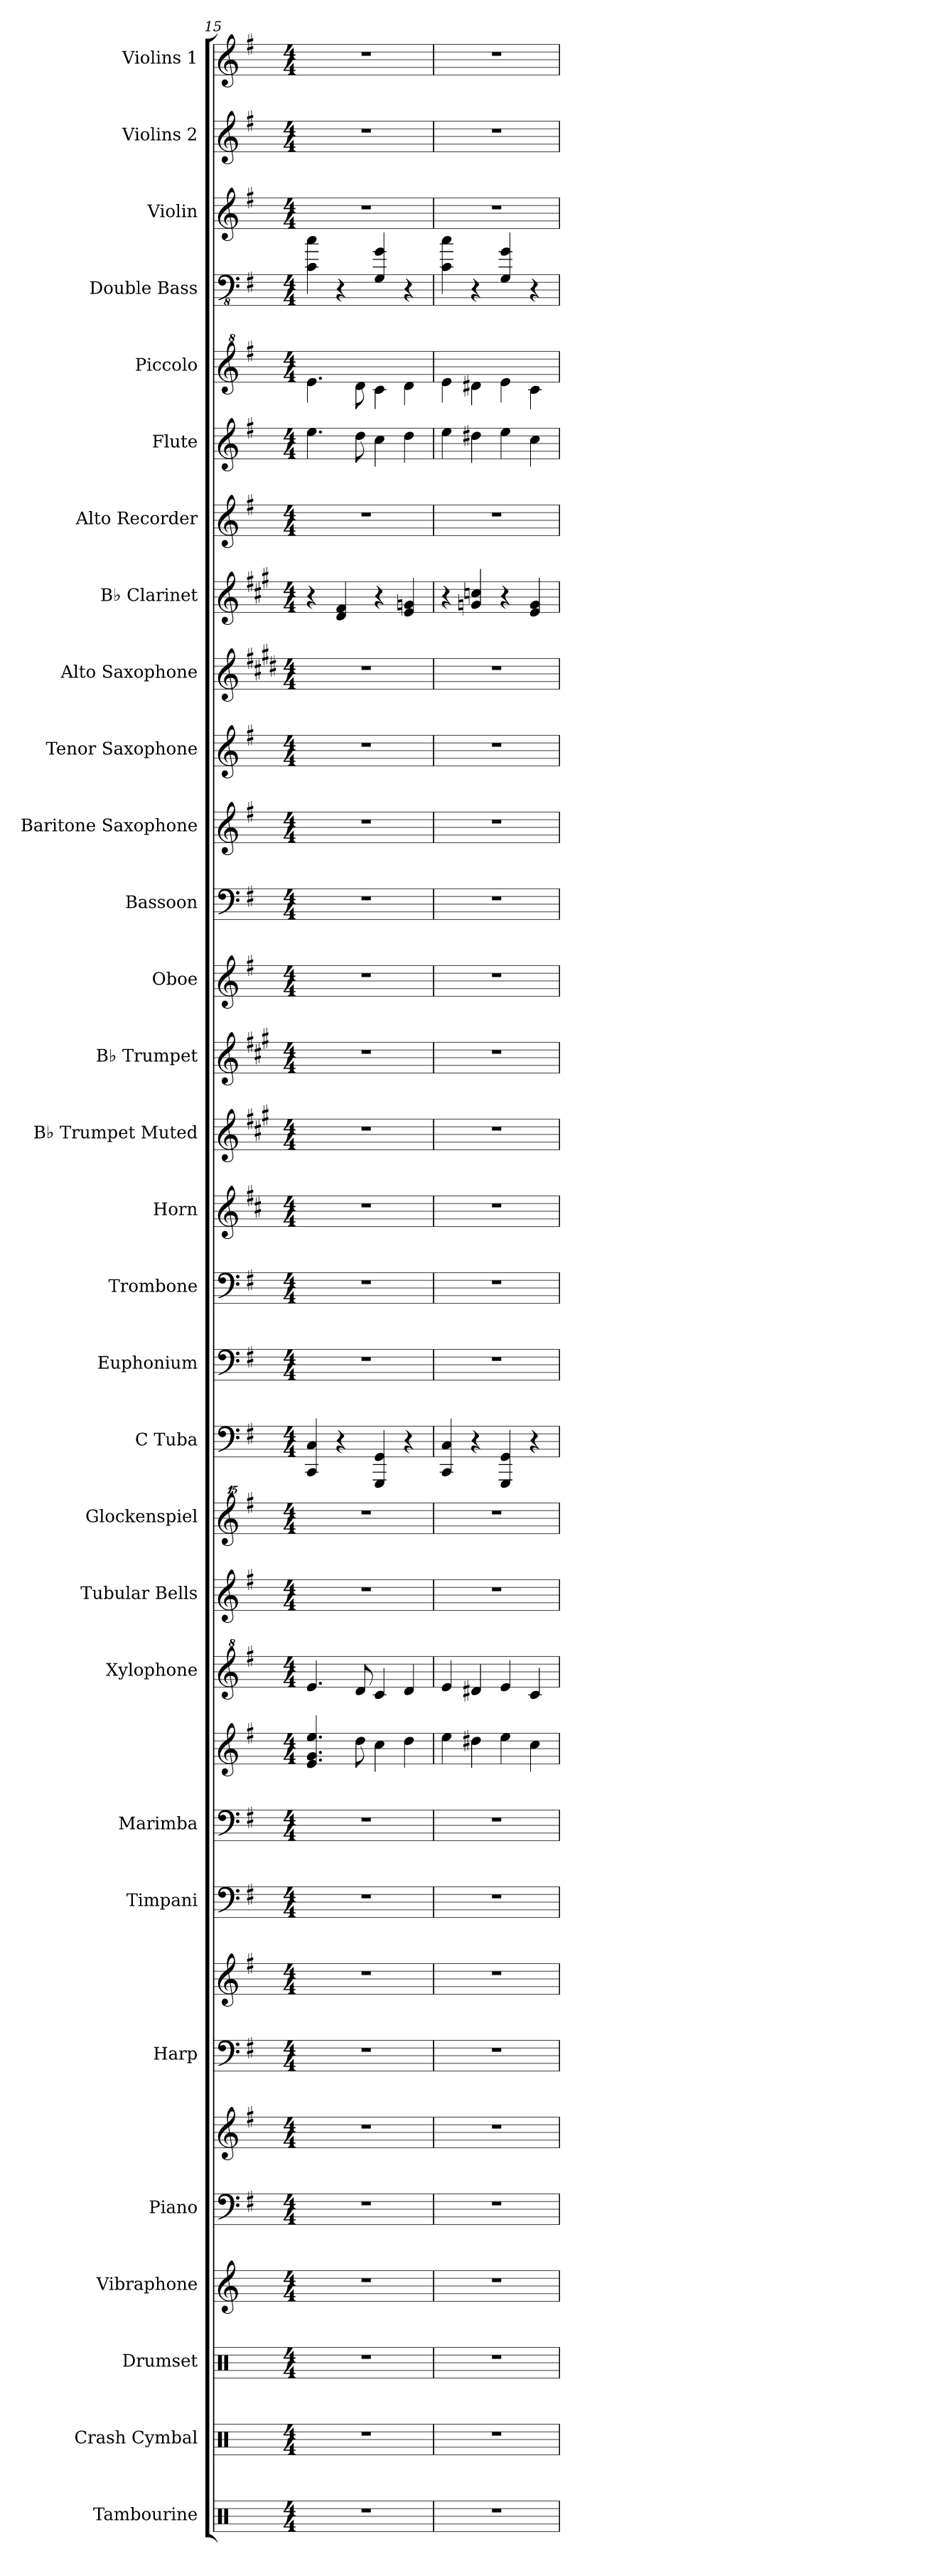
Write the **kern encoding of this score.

**kern	**kern	**kern	**kern	**kern	**kern	**kern	**kern	**kern	**kern	**kern	**kern	**kern	**kern	**kern	**kern	**kern	**kern	**kern	**kern	**kern	**kern	**kern	**kern	**kern	**kern	**kern	**kern	**kern	**kern	**kern	**kern	**kern
*part30	*part29	*part28	*part27	*part26	*part26	*part25	*part25	*part24	*part23	*part23	*part22	*part21	*part20	*part19	*part18	*part17	*part16	*part15	*part14	*part13	*part12	*part11	*part10	*part9	*part8	*part7	*part6	*part5	*part4	*part3	*part2	*part1
*staff33	*staff32	*staff31	*staff30	*staff29	*staff28	*staff27	*staff26	*staff25	*staff24	*staff23	*staff22	*staff21	*staff20	*staff19	*staff18	*staff17	*staff16	*staff15	*staff14	*staff13	*staff12	*staff11	*staff10	*staff9	*staff8	*staff7	*staff6	*staff5	*staff4	*staff3	*staff2	*staff1
*I"Tambourine	*I"Crash Cymbal	*I"Drumset	*I"Vibraphone	*I"Piano	*	*I"Harp	*	*I"Timpani	*I"Marimba	*	*I"Xylophone	*I"Tubular Bells	*I"Glockenspiel	*I"C Tuba	*I"Euphonium	*I"Trombone	*I"Horn	*I"B♭ Trumpet Muted	*I"B♭ Trumpet	*I"Oboe	*I"Bassoon	*I"Baritone Saxophone	*I"Tenor Saxophone	*I"Alto Saxophone	*I"B♭ Clarinet	*I"Alto Recorder	*I"Flute	*I"Piccolo	*I"Double Bass	*I"Violin	*I"Violins 2	*I"Violins 1
*I'Tamb.	*I'Cr. Cym.	*I'Drs.	*I'Vib.	*I'Pno.	*	*I'Hrp.	*	*I'Timp.	*I'Mrm.	*	*I'Xyl.	*I'Tu. Be.	*I'Glk.	*I'C Tu.	*I'Eu.	*I'Trb.	*I'Hn.	*I'B♭ Tpt. Mut	*I'B♭ Tpt.	*I'Ob.	*I'Bsn.	*I'Bar. Sax.	*I'T. Sax.	*I'A. Sax.	*I'B♭ Cl.	*I'A. Rec.	*I'Fl.	*I'Picc.	*	*I'Vln.	*I'Vlns. 2	*I'Vlns. 1
*clefX	*clefX	*clefX	*clefG2	*clefF4	*clefG2	*clefF4	*clefG2	*clefF4	*clefF4	*clefG2	*clefG^2	*clefG2	*clefG^^2	*clefF4	*clefF4	*clefF4	*clefG2	*clefG2	*clefG2	*clefG2	*clefF4	*clefG2	*clefG2	*clefG2	*clefG2	*clefG2	*clefG2	*clefG^2	*clefFv4	*clefG2	*clefG2	*clefG2
*	*	*	*	*	*	*	*	*	*	*	*	*	*	*	*	*	*ITrd4c7	*ITrd1c2	*ITrd1c2	*	*	*ITrd12c21	*ITrd8c14	*ITrd5c9	*ITrd1c2	*	*	*ITrd-7c-12	*ITrd7c12	*	*	*
*k[]	*k[]	*k[]	*k[]	*k[f#]	*k[f#]	*k[f#]	*k[f#]	*k[f#]	*k[f#]	*k[f#]	*k[f#]	*k[f#]	*k[f#]	*k[f#]	*k[f#]	*k[f#]	*k[f#]	*k[f#]	*k[f#]	*k[f#]	*k[f#]	*k[f#]	*k[f#]	*k[f#]	*k[f#]	*k[f#]	*k[f#]	*k[f#]	*k[f#]	*k[f#]	*k[f#]	*k[f#]
*C:	*C:	*C:	*C:	*G:	*G:	*G:	*G:	*G:	*G:	*G:	*G:	*G:	*G:	*G:	*G:	*G:	*G:	*G:	*G:	*G:	*G:	*G:	*G:	*G:	*G:	*G:	*G:	*G:	*G:	*G:	*G:	*G:
*M4/4	*M4/4	*M4/4	*M4/4	*M4/4	*M4/4	*M4/4	*M4/4	*M4/4	*M4/4	*M4/4	*M4/4	*M4/4	*M4/4	*M4/4	*M4/4	*M4/4	*M4/4	*M4/4	*M4/4	*M4/4	*M4/4	*M4/4	*M4/4	*M4/4	*M4/4	*M4/4	*M4/4	*M4/4	*M4/4	*M4/4	*M4/4	*M4/4
=15	=15	=15	=15	=15	=15	=15	=15	=15	=15	=15	=15	=15	=15	=15	=15	=15	=15	=15	=15	=15	=15	=15	=15	=15	=15	=15	=15	=15	=15	=15	=15	=15
1r	1r	1r	1r	1r	1r	1r	1r	1r	1r	4.e/ 4.g/ 4.ee/	4.ee/	1r	1r	4CC/ 4C/	1r	1r	1r	1r	1r	1r	1r	1r	1r	1r	4r	1r	4.ee\	4.eee\	4CC\ 4C\	1r	1r	1r
.	.	.	.	.	.	.	.	.	.	.	.	.	.	4r	.	.	.	.	.	.	.	.	.	.	4c/ 4e/	.	.	.	4r	.	.	.
.	.	.	.	.	.	.	.	.	.	8dd\	8dd/	.	.	.	.	.	.	.	.	.	.	.	.	.	.	.	8dd\	8ddd\	.	.	.	.
.	.	.	.	.	.	.	.	.	.	4cc\	4cc/	.	.	4GGG/ 4GG/	.	.	.	.	.	.	.	.	.	.	4r	.	4cc\	4ccc\	4GGG/ 4GG/	.	.	.
.	.	.	.	.	.	.	.	.	.	4dd\	4dd/	.	.	4r	.	.	.	.	.	.	.	.	.	.	4d/ 4fn/	.	4dd\	4ddd\	4r	.	.	.
=16	=16	=16	=16	=16	=16	=16	=16	=16	=16	=16	=16	=16	=16	=16	=16	=16	=16	=16	=16	=16	=16	=16	=16	=16	=16	=16	=16	=16	=16	=16	=16	=16
1r	1r	1r	1r	1r	1r	1r	1r	1r	1r	4ee\	4ee/	1r	1r	4CC/ 4C/	1r	1r	1r	1r	1r	1r	1r	1r	1r	1r	4r	1r	4ee\	4eee\	4CC\ 4C\	1r	1r	1r
.	.	.	.	.	.	.	.	.	.	4dd#X\	4dd#X/	.	.	4r	.	.	.	.	.	.	.	.	.	.	4fn/ 4b-X/	.	4dd#X\	4ddd#X\	4r	.	.	.
.	.	.	.	.	.	.	.	.	.	4ee\	4ee/	.	.	4GGG/ 4GG/	.	.	.	.	.	.	.	.	.	.	4r	.	4ee\	4eee\	4GGG/ 4GG/	.	.	.
.	.	.	.	.	.	.	.	.	.	4cc\	4cc/	.	.	4r	.	.	.	.	.	.	.	.	.	.	4d/ 4f/	.	4cc\	4ccc\	4r	.	.	.
=	=	=	=	=	=	=	=	=	=	=	=	=	=	=	=	=	=	=	=	=	=	=	=	=	=	=	=	=	=	=	=	=
*-	*-	*-	*-	*-	*-	*-	*-	*-	*-	*-	*-	*-	*-	*-	*-	*-	*-	*-	*-	*-	*-	*-	*-	*-	*-	*-	*-	*-	*-	*-	*-	*-
